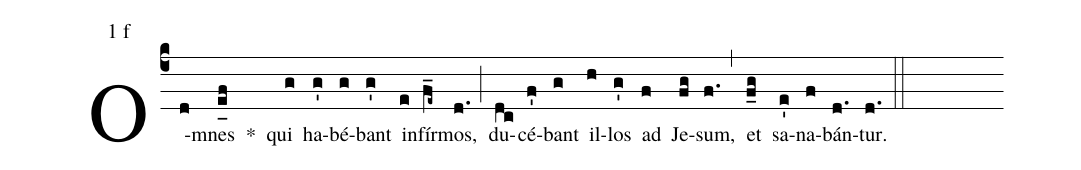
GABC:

mode:1 f;
%%
(c4) O(d)mnes(e_[uh:l]f) *() qui(g) ha(g')bé(g)bant(g') in(e)fír(f_e~)mos,(d.) (;) du(dc)cé(f')bant(g) il(h)los(g') ad(f) Je(fg)sum,(f.) (,) et(f_g) sa(e')na(f)bán(d.)tur.(d.) (::)
